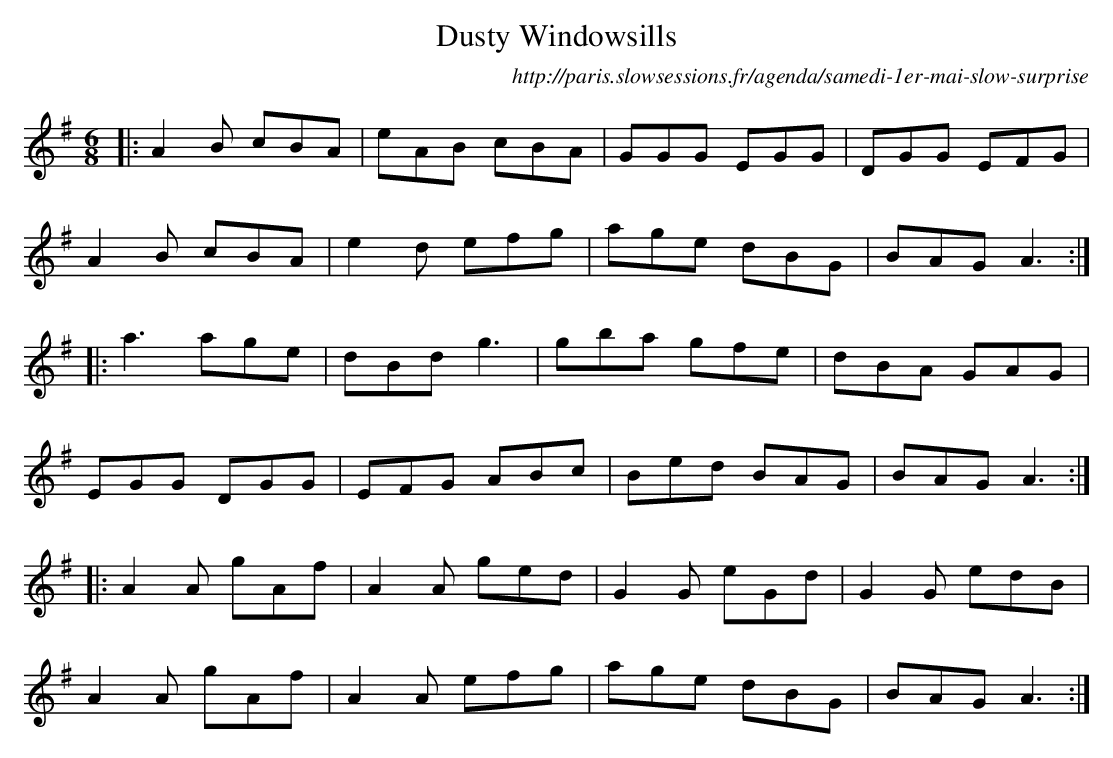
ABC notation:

X:1
T:Dusty Windowsills
O:http://paris.slowsessions.fr/agenda/samedi-1er-mai-slow-surprise
M: 6/8
L: 1/8
K: Ador
|:A2B cBA|eAB cBA|GGG EGG|DGG EFG|
A2B cBA|e2d efg|age dBG|BAG A3:|
|:a3 age|dBd g3|gba gfe|dBA GAG|
EGG DGG|EFG ABc|Bed BAG|BAG A3:|
|:A2A gAf|A2A ged|G2G eGd|G2G edB|
A2A gAf|A2A efg|age dBG|BAG A3:|
